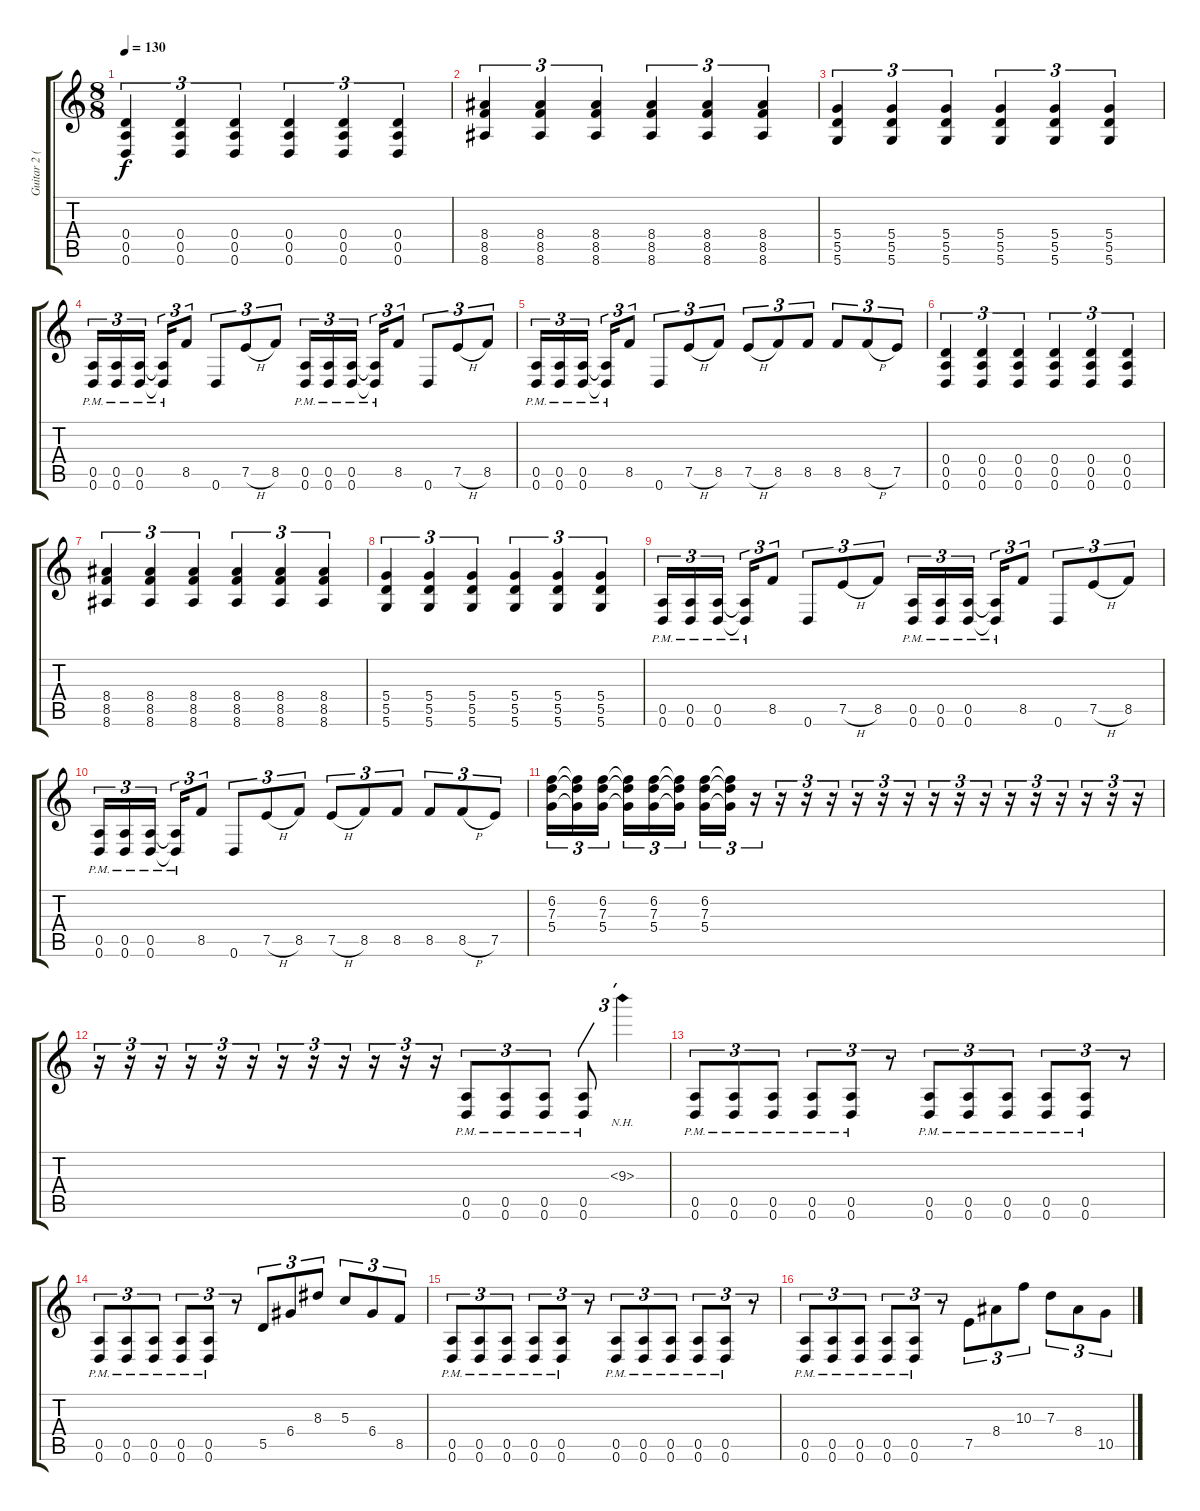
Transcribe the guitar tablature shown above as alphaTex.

\track ("Guitar 2 (left speaker)" "Guitar 2 (") {instrument distortionguitar}
\staff {score tabs}
\tuning (E4 B3 G3 D3 A2 D2) {hide}
\ts (8 8)
\tempo 130
\clef g2
\ks c
(0.4 0.5 0.6).4{tu (3 2) dy f} (0.4 0.5 0.6).4{tu (3 2)} (0.4 0.5 0.6).4{tu (3 2)} (0.4 0.5 0.6).4{tu (3 2)} (0.4 0.5 0.6).4{tu (3 2)} (0.4 0.5 0.6).4{tu (3 2)} |
(8.4 8.5 8.6).4{tu (3 2)} (8.4 8.5 8.6).4{tu (3 2)} (8.4 8.5 8.6).4{tu (3 2)} (8.4 8.5 8.6).4{tu (3 2)} (8.4 8.5 8.6).4{tu (3 2)} (8.4 8.5 8.6).4{tu (3 2)} |
(5.4 5.5 5.6).4{tu (3 2)} (5.4 5.5 5.6).4{tu (3 2)} (5.4 5.5 5.6).4{tu (3 2)} (5.4 5.5 5.6).4{tu (3 2)} (5.4 5.5 5.6).4{tu (3 2)} (5.4 5.5 5.6).4{tu (3 2)} |
(0.5{pm} 0.6{pm}).16{tu (3 2)} (0.5{pm} 0.6{pm}).16{tu (3 2)} (0.5{pm} 0.6{pm}).16{tu (3 2)} (0.5{pm t} 0.6{pm t}).16{tu (3 2)} 8.5.8{tu (3 2)} 0.6.8{tu (3 2)} 7.5{h}.8{tu (3 2)} 8.5.8{tu (3 2)} (0.5{pm} 0.6{pm}).16{tu (3 2)} (0.5{pm} 0.6{pm}).16{tu (3 2)} (0.5{pm} 0.6{pm}).16{tu (3 2)} (0.5{pm t} 0.6{pm t}).16{tu (3 2)} 8.5.8{tu (3 2)} 0.6.8{tu (3 2)} 7.5{h}.8{tu (3 2)} 8.5.8{tu (3 2)} |
(0.5{pm} 0.6{pm}).16{tu (3 2)} (0.5{pm} 0.6{pm}).16{tu (3 2)} (0.5{pm} 0.6{pm}).16{tu (3 2)} (0.5{pm t} 0.6{pm t}).16{tu (3 2)} 8.5.8{tu (3 2)} 0.6.8{tu (3 2)} 7.5{h}.8{tu (3 2)} 8.5.8{tu (3 2)} 7.5{h}.8{tu (3 2)} 8.5.8{tu (3 2)} 8.5.8{tu (3 2)} 8.5.8{tu (3 2)} 8.5{h}.8{tu (3 2)} 7.5.8{tu (3 2)} |
(0.4 0.5 0.6).4{tu (3 2)} (0.4 0.5 0.6).4{tu (3 2)} (0.4 0.5 0.6).4{tu (3 2)} (0.4 0.5 0.6).4{tu (3 2)} (0.4 0.5 0.6).4{tu (3 2)} (0.4 0.5 0.6).4{tu (3 2)} |
(8.4 8.5 8.6).4{tu (3 2)} (8.4 8.5 8.6).4{tu (3 2)} (8.4 8.5 8.6).4{tu (3 2)} (8.4 8.5 8.6).4{tu (3 2)} (8.4 8.5 8.6).4{tu (3 2)} (8.4 8.5 8.6).4{tu (3 2)} |
(5.4 5.5 5.6).4{tu (3 2)} (5.4 5.5 5.6).4{tu (3 2)} (5.4 5.5 5.6).4{tu (3 2)} (5.4 5.5 5.6).4{tu (3 2)} (5.4 5.5 5.6).4{tu (3 2)} (5.4 5.5 5.6).4{tu (3 2)} |
(0.5{pm} 0.6{pm}).16{tu (3 2)} (0.5{pm} 0.6{pm}).16{tu (3 2)} (0.5{pm} 0.6{pm}).16{tu (3 2)} (0.5{pm t} 0.6{pm t}).16{tu (3 2)} 8.5.8{tu (3 2)} 0.6.8{tu (3 2)} 7.5{h}.8{tu (3 2)} 8.5.8{tu (3 2)} (0.5{pm} 0.6{pm}).16{tu (3 2)} (0.5{pm} 0.6{pm}).16{tu (3 2)} (0.5{pm} 0.6{pm}).16{tu (3 2)} (0.5{pm t} 0.6{pm t}).16{tu (3 2)} 8.5.8{tu (3 2)} 0.6.8{tu (3 2)} 7.5{h}.8{tu (3 2)} 8.5.8{tu (3 2)} |
(0.5{pm} 0.6{pm}).16{tu (3 2)} (0.5{pm} 0.6{pm}).16{tu (3 2)} (0.5{pm} 0.6{pm}).16{tu (3 2)} (0.5{pm t} 0.6{pm t}).16{tu (3 2)} 8.5.8{tu (3 2)} 0.6.8{tu (3 2)} 7.5{h}.8{tu (3 2)} 8.5.8{tu (3 2)} 7.5{h}.8{tu (3 2)} 8.5.8{tu (3 2)} 8.5.8{tu (3 2)} 8.5.8{tu (3 2)} 8.5{h}.8{tu (3 2)} 7.5.8{tu (3 2)} |
(6.2 7.3 5.4).16{tu (3 2)} (6.2{t} 7.3{t} 5.4{t}).16{tu (3 2)} (6.2 7.3 5.4).16{tu (3 2)} (6.2{t} 7.3{t} 5.4{t}).16{tu (3 2)} (6.2 7.3 5.4).16{tu (3 2)} (6.2{t} 7.3{t} 5.4{t}).16{tu (3 2)} (6.2 7.3 5.4).16{tu (3 2)} (6.2{t} 7.3{t} 5.4{t}).16{tu (3 2)} r.16{tu (3 2)} r.16{tu (3 2)} r.16{tu (3 2)} r.16{tu (3 2)} r.16{tu (3 2)} r.16{tu (3 2)} r.16{tu (3 2)} r.16{tu (3 2)} r.16{tu (3 2)} r.16{tu (3 2)} r.16{tu (3 2)} r.16{tu (3 2)} r.16{tu (3 2)} r.16{tu (3 2)} r.16{tu (3 2)} r.16{tu (3 2)} |
r.16{tu (3 2)} r.16{tu (3 2)} r.16{tu (3 2)} r.16{tu (3 2)} r.16{tu (3 2)} r.16{tu (3 2)} r.16{tu (3 2)} r.16{tu (3 2)} r.16{tu (3 2)} r.16{tu (3 2)} r.16{tu (3 2)} r.16{tu (3 2)} (0.5{pm} 0.6{pm}).8{tu (3 2)} (0.5{pm} 0.6{pm}).8{tu (3 2)} (0.5{pm} 0.6{pm}).8{tu (3 2)} (0.5{pm} 0.6{pm}).8{tu (3 2)} 9.3{nh}.4{tu (3 2)} |
(0.5{pm} 0.6{pm}).8{tu (3 2)} (0.5{pm} 0.6{pm}).8{tu (3 2)} (0.5{pm} 0.6{pm}).8{tu (3 2)} (0.5{pm} 0.6{pm}).8{tu (3 2)} (0.5{pm} 0.6{pm}).8{tu (3 2)} r.8{tu (3 2)} (0.5{pm} 0.6{pm}).8{tu (3 2)} (0.5{pm} 0.6{pm}).8{tu (3 2)} (0.5{pm} 0.6{pm}).8{tu (3 2)} (0.5{pm} 0.6{pm}).8{tu (3 2)} (0.5{pm} 0.6{pm}).8{tu (3 2)} r.8{tu (3 2)} |
(0.5{pm} 0.6{pm}).8{tu (3 2)} (0.5{pm} 0.6{pm}).8{tu (3 2)} (0.5{pm} 0.6{pm}).8{tu (3 2)} (0.5{pm} 0.6{pm}).8{tu (3 2)} (0.5{pm} 0.6{pm}).8{tu (3 2)} r.8{tu (3 2)} 5.5.8{tu (3 2)} 6.4.8{tu (3 2)} 8.3.8{tu (3 2)} 5.3.8{tu (3 2)} 6.4.8{tu (3 2)} 8.5.8{tu (3 2)} |
(0.5{pm} 0.6{pm}).8{tu (3 2)} (0.5{pm} 0.6{pm}).8{tu (3 2)} (0.5{pm} 0.6{pm}).8{tu (3 2)} (0.5{pm} 0.6{pm}).8{tu (3 2)} (0.5{pm} 0.6{pm}).8{tu (3 2)} r.8{tu (3 2)} (0.5{pm} 0.6{pm}).8{tu (3 2)} (0.5{pm} 0.6{pm}).8{tu (3 2)} (0.5{pm} 0.6{pm}).8{tu (3 2)} (0.5{pm} 0.6{pm}).8{tu (3 2)} (0.5{pm} 0.6{pm}).8{tu (3 2)} r.8{tu (3 2)} |
(0.5{pm} 0.6{pm}).8{tu (3 2)} (0.5{pm} 0.6{pm}).8{tu (3 2)} (0.5{pm} 0.6{pm}).8{tu (3 2)} (0.5{pm} 0.6{pm}).8{tu (3 2)} (0.5{pm} 0.6{pm}).8{tu (3 2)} r.8{tu (3 2)} 7.5.8{tu (3 2)} 8.4.8{tu (3 2)} 10.3.8{tu (3 2)} 7.3.8{tu (3 2)} 8.4.8{tu (3 2)} 10.5.8{tu (3 2)}
